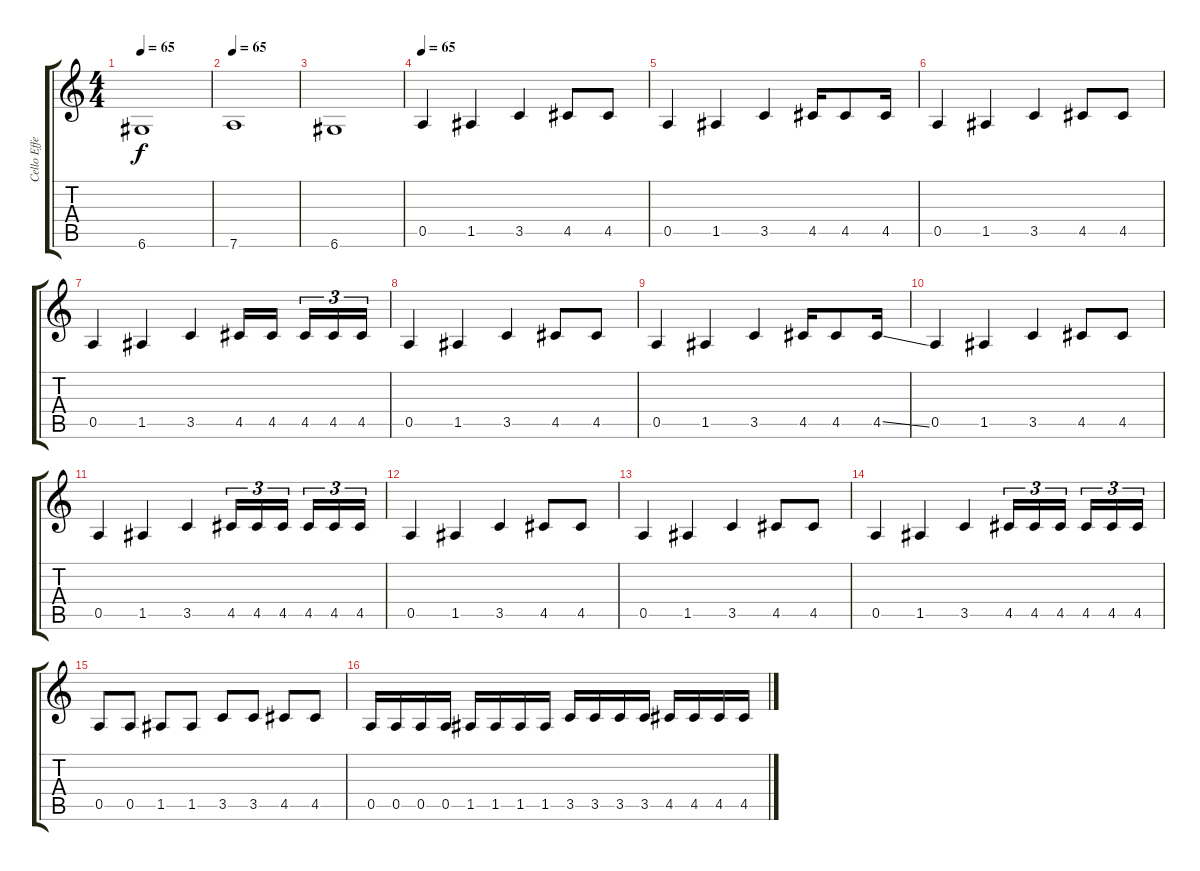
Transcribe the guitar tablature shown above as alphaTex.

\track ("Cello Effects" "Cello Effe") {instrument distortionguitar}
\staff {score tabs}
\tuning (E4 B3 G3 D3 A2 D2) {hide}
\ts (4 4)
\tempo 65
\clef g2
\ks c
6.6.1{dy f} |
\tempo 65
7.6.1 |
6.6.1 |
\tempo 65
0.5.4{volume 16 instrument distortionguitar} 1.5.4 3.5.4 4.5.8 4.5.8 |
0.5.4 1.5.4 3.5.4 4.5.16 4.5.8 4.5.16 |
0.5.4 1.5.4 3.5.4 4.5.8 4.5.8 |
0.5.4 1.5.4 3.5.4 4.5.16 4.5.16 4.5.16{tu (3 2)} 4.5.16{tu (3 2)} 4.5.16{tu (3 2)} |
0.5.4 1.5.4 3.5.4 4.5.8 4.5.8 |
0.5.4 1.5.4 3.5.4 4.5.16 4.5.8 4.5{ss}.16 |
0.5.4 1.5.4 3.5.4 4.5.8 4.5.8 |
0.5.4 1.5.4 3.5.4 4.5.16{tu (3 2)} 4.5.16{tu (3 2)} 4.5.16{tu (3 2)} 4.5.16{tu (3 2)} 4.5.16{tu (3 2)} 4.5.16{tu (3 2)} |
0.5.4 1.5.4 3.5.4 4.5.8 4.5.8 |
0.5.4 1.5.4 3.5.4 4.5.8 4.5.8 |
0.5.4 1.5.4 3.5.4 4.5.16{tu (3 2)} 4.5.16{tu (3 2)} 4.5.16{tu (3 2)} 4.5.16{tu (3 2)} 4.5.16{tu (3 2)} 4.5.16{tu (3 2)} |
0.5.8 0.5.8 1.5.8 1.5.8 3.5.8 3.5.8 4.5.8 4.5.8 |
0.5.16 0.5.16 0.5.16 0.5.16 1.5.16 1.5.16 1.5.16 1.5.16 3.5.16 3.5.16 3.5.16 3.5.16 4.5.16 4.5.16 4.5.16 4.5.16
